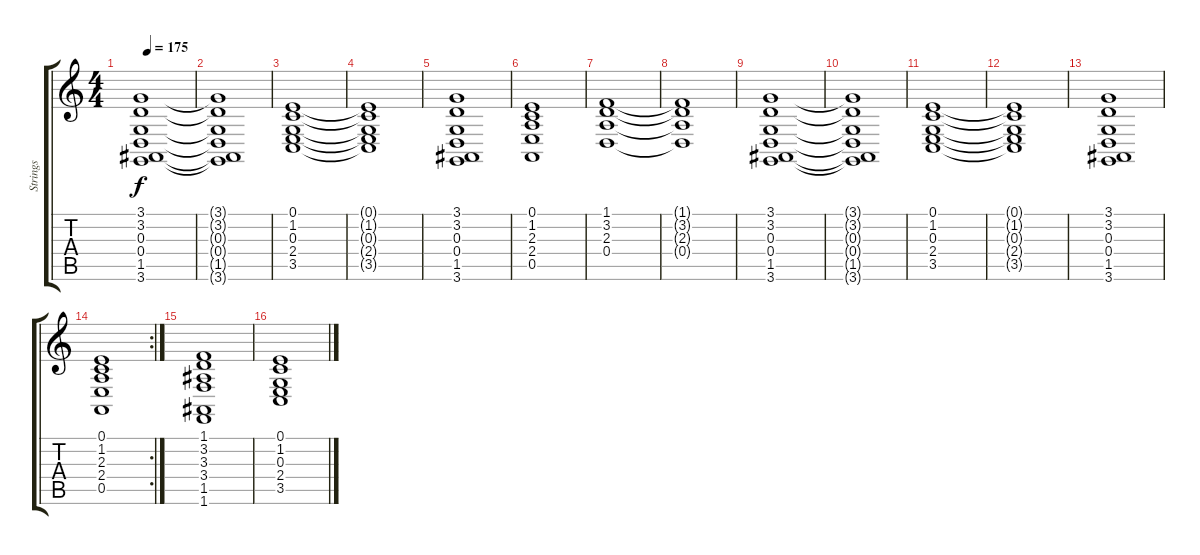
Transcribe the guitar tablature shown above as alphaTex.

\track ("Strings" "Strings") {instrument stringensemble1}
\staff {score tabs}
\tuning (E4 B3 G3 D3 A2 E2) {hide}
\ts (4 4)
\tempo 175
\clef g2
\ks c
(3.1 3.2 0.3 0.4 1.5 3.6).1{dy f} |
(3.1{t} 3.2{t} 0.3{t} 0.4{t} 1.5{t} 3.6{t}).1 |
(0.1 1.2 0.3 2.4 3.5).1 |
(0.1{t} 1.2{t} 0.3{t} 2.4{t} 3.5{t}).1 |
(3.1 3.2 0.3 0.4 1.5 3.6).1 |
(0.1 1.2 2.3 2.4 0.5).1 |
(1.1 3.2 2.3 0.4).1 |
(1.1{t} 3.2{t} 2.3{t} 0.4{t}).1 |
(3.1 3.2 0.3 0.4 1.5 3.6).1 |
(3.1{t} 3.2{t} 0.3{t} 0.4{t} 1.5{t} 3.6{t}).1 |
(0.1 1.2 0.3 2.4 3.5).1 |
(0.1{t} 1.2{t} 0.3{t} 2.4{t} 3.5{t}).1 |
(3.1 3.2 0.3 0.4 1.5 3.6).1 |
\rc 2
(0.1 1.2 2.3 2.4 0.5).1 |
(1.1 3.2 3.3 3.4 1.5 1.6).1 |
(0.1 1.2 0.3 2.4 3.5).1
